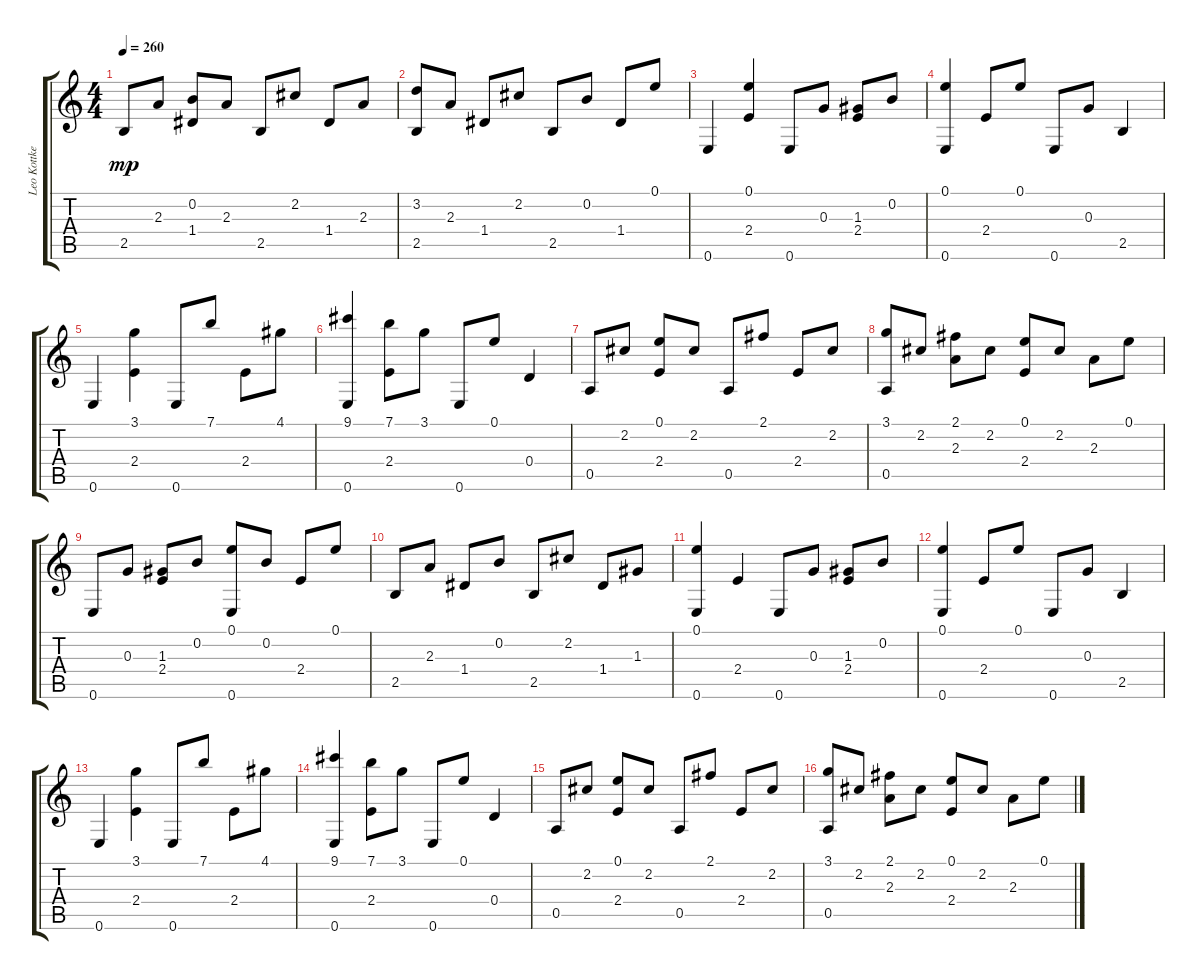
\track ("Leo Kottke" "Leo Kottke") {instrument acousticguitarsteel}
\staff {score tabs}
\tuning (E4 B3 G3 D3 A2 E2) {hide}
\ts (4 4)
\tempo 260
\clef g2
\ks c
2.5.8{dy mp} 2.3.8 (0.2 1.4).8 2.3.8 2.5.8 2.2.8 1.4.8 2.3.8 |
(3.2 2.5).8 2.3.8 1.4.8 2.2.8 2.5.8 0.2.8 1.4.8 0.1.8 |
0.6.4 (0.1 2.4).4 0.6.8 0.3.8 (1.3 2.4).8 0.2.8 |
(0.1 0.6).4 2.4.8 0.1.8 0.6.8 0.3.8 2.5.4 |
0.6.4 (3.1 2.4).4 0.6.8 7.1.8 2.4.8 4.1.8 |
(9.1 0.6).4 (7.1 2.4).8 3.1.8 0.6.8 0.1.8 0.4.4 |
0.5.8 2.2.8 (0.1 2.4).8 2.2.8 0.5.8 2.1.8 2.4.8 2.2.8 |
(3.1 0.5).8 2.2.8 (2.1 2.3).8 2.2.8 (0.1 2.4).8 2.2.8 2.3.8 0.1.8 |
0.6.8 0.3.8 (1.3 2.4).8 0.2.8 (0.1 0.6).8 0.2.8 2.4.8 0.1.8 |
2.5.8 2.3.8 1.4.8 0.2.8 2.5.8 2.2.8 1.4.8 1.3.8 |
(0.1 0.6).4 2.4.4 0.6.8 0.3.8 (1.3 2.4).8 0.2.8 |
(0.1 0.6).4 2.4.8 0.1.8 0.6.8 0.3.8 2.5.4 |
0.6.4 (3.1 2.4).4 0.6.8 7.1.8 2.4.8 4.1.8 |
(9.1 0.6).4 (7.1 2.4).8 3.1.8 0.6.8 0.1.8 0.4.4 |
0.5.8 2.2.8 (0.1 2.4).8 2.2.8 0.5.8 2.1.8 2.4.8 2.2.8 |
(3.1 0.5).8 2.2.8 (2.1 2.3).8 2.2.8 (0.1 2.4).8 2.2.8 2.3.8 0.1.8
